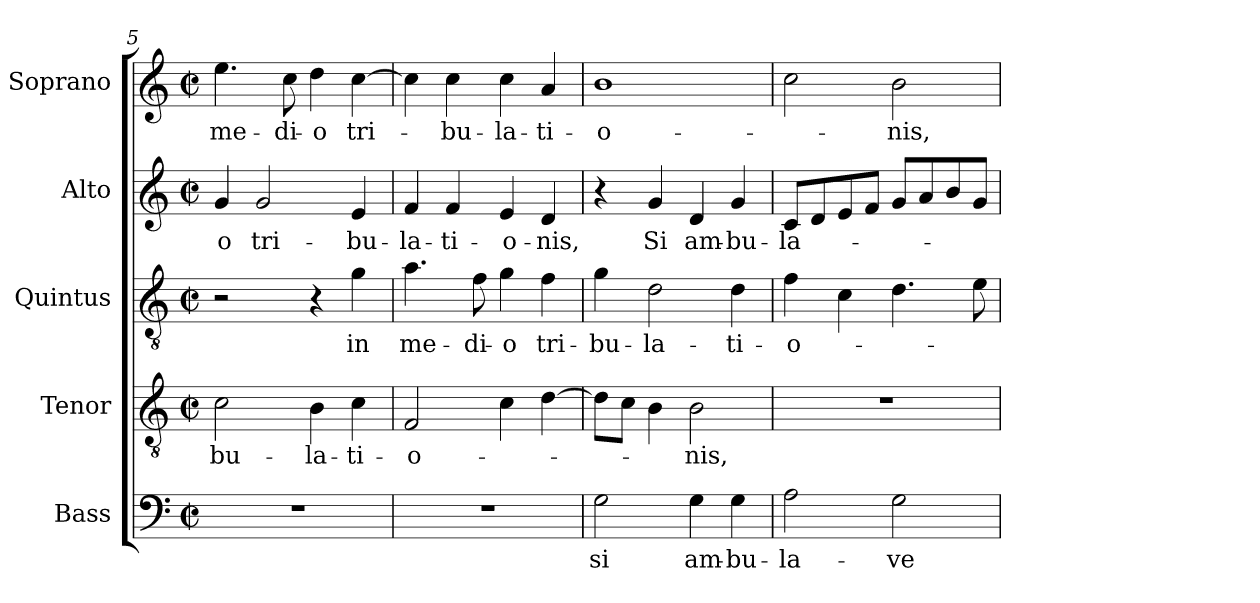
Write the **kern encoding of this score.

**kern	**text	**kern	**text	**kern	**text	**kern	**text	**kern	**text
*part5	*part5	*part4	*part4	*part3	*part3	*part2	*part2	*part1	*part1
*staff5	*staff5	*staff4	*staff4	*staff3	*staff3	*staff2	*staff2	*staff1	*staff1
*I"Bass	*	*I"Tenor	*	*I"Quintus	*	*I"Alto	*	*I"Soprano	*
*I'B.	*	*I'T.	*	*I'T.	*	*I'A.	*	*I'S.	*
*clefF4	*	*clefGv2	*	*clefGv2	*	*clefG2	*	*clefG2	*
*	*	*ITrd7c12	*	*ITrd7c12	*	*	*	*	*
*k[]	*	*k[]	*	*k[]	*	*k[]	*	*k[]	*
*C:	*	*C:	*	*C:	*	*C:	*	*C:	*
*M2/2	*	*M2/2	*	*M2/2	*	*M2/2	*	*M2/2	*
*met(c|)	*	*met(c|)	*	*met(c|)	*	*met(c|)	*	*met(c|)	*
=5	=5	=5	=5	=5	=5	=5	=5	=5	=5
!	!	!	!LO:LY:b:color=#000000	!	!	!	!	!	!
!	!	!	!	!	!	!	!LO:LY:b:color=#000000	!	!
!	!	!	!	!	!	!	!	!	!LO:LY:b:color=#000000
1r	.	2Ci\	-bu-	2r	.	4gi/	-o	4.eei\	me-
!	!	!	!	!	!	!	!LO:LY:b:color=#000000	!	!
.	.	.	.	.	.	2gi/	tri-	.	.
!	!	!	!	!	!	!	!	!	!LO:LY:b:color=#000000
.	.	.	.	.	.	.	.	8cci\	-di-
!	!	!	!LO:LY:b:color=#000000	!	!	!	!	!	!
!	!	!	!	!	!	!	!	!	!LO:LY:b:color=#000000
.	.	4BBi\	-la-	4r	.	.	.	4ddi\	-o
!	!	!	!LO:LY:b:color=#000000	!	!	!	!	!	!
!	!	!	!	!	!LO:LY:b:color=#000000	!	!	!	!
!	!	!	!	!	!	!	!LO:LY:b:color=#000000	!	!
!	!	!	!	!	!	!	!	!	!LO:LY:b:color=#000000
.	.	4Ci\	-ti-	4Gi\	in	4ei/	-bu-	[>4cci\	tri-
!!LO:LB:g=z
=6	=6	=6	=6	=6	=6	=6	=6	=6	=6
!	!	!	!LO:LY:b:color=#000000	!	!	!	!	!	!
!	!	!	!	!	!LO:LY:b:color=#000000	!	!	!	!
!	!	!	!	!	!	!	!LO:LY:b:color=#000000	!	!
1r	.	2FFi/	-o-	4.Ai\	me-	4fi/	-la-	4cci\]	.
!	!	!	!	!	!	!	!LO:LY:b:color=#000000	!	!
!	!	!	!	!	!	!	!	!	!LO:LY:b:color=#000000
.	.	.	.	.	.	4fi/	-ti-	4cci\	-bu-
!	!	!	!	!	!LO:LY:b:color=#000000	!	!	!	!
.	.	.	.	8Fi\	-di-	.	.	.	.
!	!	!	!	!	!LO:LY:b:color=#000000	!	!	!	!
!	!	!	!	!	!	!	!LO:LY:b:color=#000000	!	!
!	!	!	!	!	!	!	!	!	!LO:LY:b:color=#000000
.	.	4Ci\	.	4Gi\	-o	4ei/	-o-	4cci\	-la-
!	!	!	!	!	!LO:LY:b:color=#000000	!	!	!	!
!	!	!	!	!	!	!	!LO:LY:b:color=#000000	!	!
!	!	!	!	!	!	!	!	!	!LO:LY:b:color=#000000
.	.	[>4Di\	.	4Fi\	tri-	4di/	-nis,	4ai/	-ti-
=7	=7	=7	=7	=7	=7	=7	=7	=7	=7
!	!LO:LY:b:color=#000000	!	!	!	!	!	!	!	!
!	!	!	!	!	!LO:LY:b:color=#000000	!	!	!	!
!	!	!	!	!	!	!	!	!	!LO:LY:b:color=#000000
2Gi\	si	8Di\L]	.	4Gi\	-bu-	4r	.	1bi	-o-
.	.	8Ci\J	.	.	.	.	.	.	.
!	!	!	!	!	!LO:LY:b:color=#000000	!	!	!	!
!	!	!	!	!	!	!	!LO:LY:b:color=#000000	!	!
.	.	4BBi\	.	2Di\	-la-	4gi/	Si	.	.
!	!LO:LY:b:color=#000000	!	!	!	!	!	!	!	!
!	!	!	!LO:LY:b:color=#000000	!	!	!	!	!	!
!	!	!	!	!	!	!	!LO:LY:b:color=#000000	!	!
4Gi\	am-	2BBi\	-nis,	.	.	4di/	am-	.	.
!	!LO:LY:b:color=#000000	!	!	!	!	!	!	!	!
!	!	!	!	!	!LO:LY:b:color=#000000	!	!	!	!
!	!	!	!	!	!	!	!LO:LY:b:color=#000000	!	!
4Gi\	-bu-	.	.	4Di\	-ti-	4gi/	-bu-	.	.
=8	=8	=8	=8	=8	=8	=8	=8	=8	=8
!	!LO:LY:b:color=#000000	!	!	!	!	!	!	!	!
!	!	!	!	!	!LO:LY:b:color=#000000	!	!	!	!
!	!	!	!	!	!	!	!LO:LY:b:color=#000000	!	!
2Ai\	-la-	1r	.	4Fi\	-o-	8ci/L	-la-	2cci\	.
.	.	.	.	.	.	8di/	.	.	.
.	.	.	.	4Ci\	.	8ei/	.	.	.
.	.	.	.	.	.	8fi/J	.	.	.
!	!LO:LY:b:color=#000000	!	!	!	!	!	!	!	!
!	!	!	!	!	!	!	!	!	!LO:LY:b:color=#000000
2Gi\	-ve-	.	.	4.Di\	.	8gi/L	.	2bi\	-nis,
.	.	.	.	.	.	8ai/	.	.	.
.	.	.	.	.	.	8bi/	.	.	.
.	.	.	.	8Ei\	.	8gi/J	.	.	.
=	=	=	=	=	=	=	=	=	=
*-	*-	*-	*-	*-	*-	*-	*-	*-	*-
